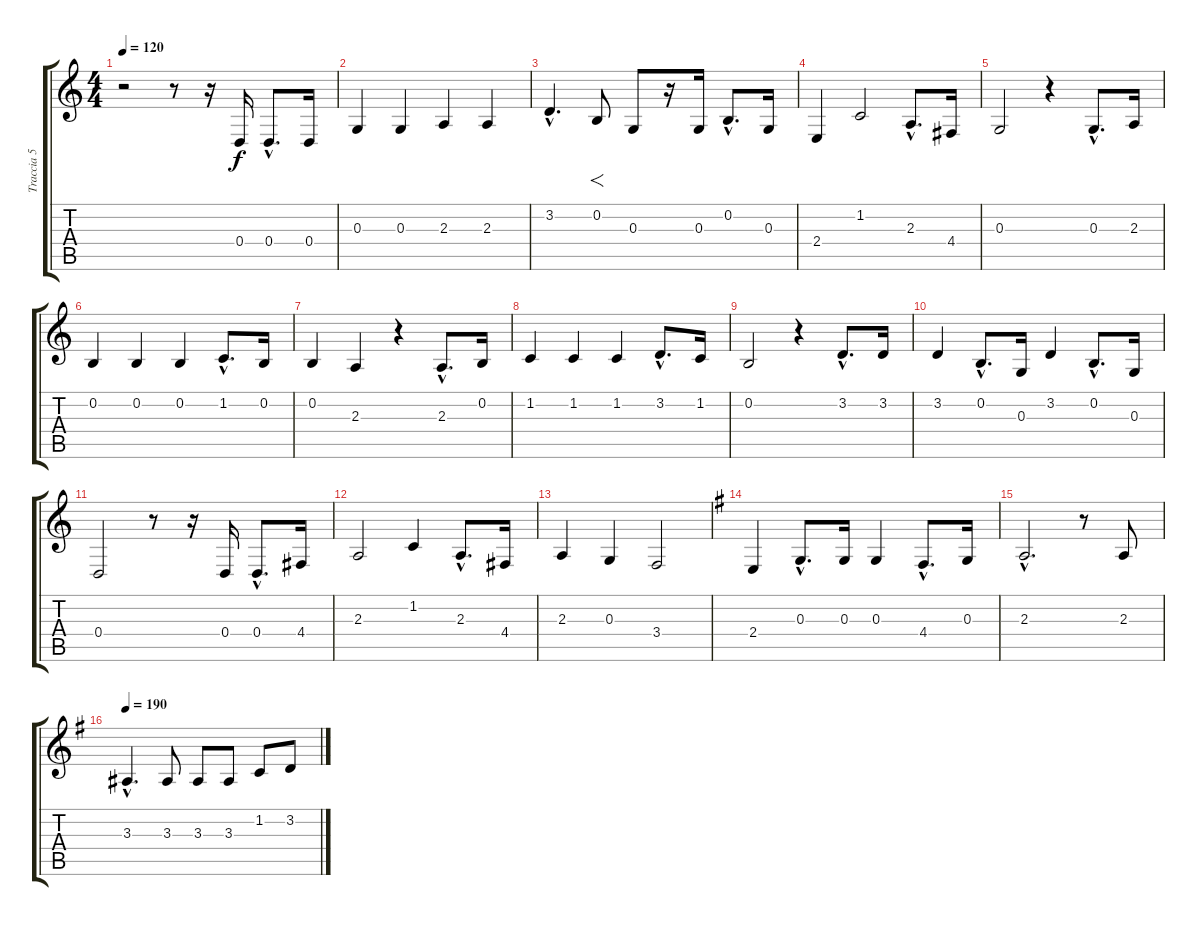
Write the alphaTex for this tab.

\track ("Traccia 5" "Traccia 5") {instrument frenchhorn}
\staff {score tabs}
\tuning (E4 B3 G3 D3 A2 E2) {hide}
\ts (4 4)
\tempo 120
\clef g2
\ks c
r.2{dy f instrument frenchhorn} r.8 r.16 0.4.16 0.4{hac}.8{d} 0.4.16 |
0.3.4 0.3.4 2.3.4 2.3.4 |
3.2{hac}.4{d} 0.2.8{f} 0.3.8 r.16 0.3.16 0.2{hac}.8{d} 0.3.16 |
2.4.4 1.2.2 2.3{hac}.8{d} 4.4.16 |
0.3.2 r.4 0.3{hac}.8{d} 2.3.16 |
0.2.4 0.2.4 0.2.4 1.2{hac}.8{d} 0.2.16 |
0.2.4 2.3.4 r.4 2.3{hac}.8{d} 0.2.16 |
1.2.4 1.2.4 1.2.4 3.2{hac}.8{d} 1.2.16 |
0.2.2 r.4 3.2{hac}.8{d} 3.2.16 |
3.2.4 0.2{hac}.8{d} 0.3.16 3.2.4 0.2{hac}.8{d} 0.3.16 |
0.4.2 r.8 r.16 0.4.16 0.4{hac}.8{d} 4.4.16 |
2.3.2 1.2.4 2.3{hac}.8{d} 4.4.16 |
2.3.4 0.3.4 3.4.2 |
\ks g
2.4.4 0.3{hac}.8{d} 0.3.16 0.3.4 4.4{hac}.8{d} 0.3.16 |
2.3{hac}.2{d} r.8 2.3.8 |
\tempo 190
3.3{hac}.4{d} 3.3.8 3.3.8 3.3.8 1.2.8 3.2.8
